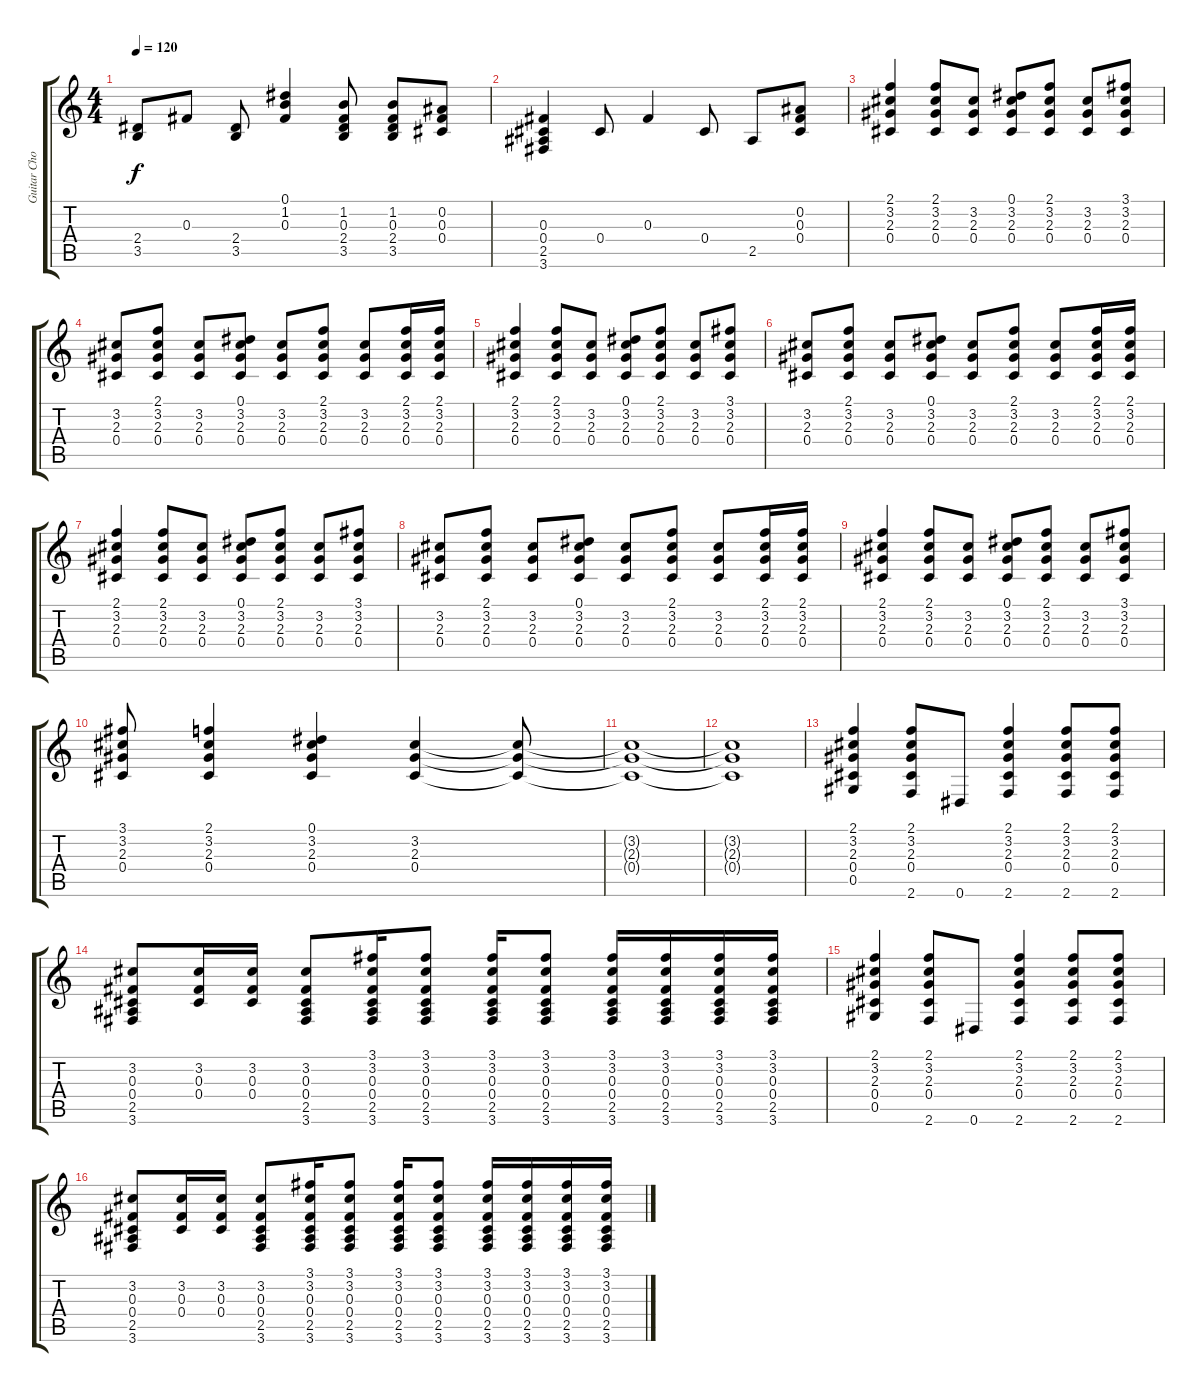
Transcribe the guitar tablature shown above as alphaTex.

\track ("Guitar Chorus (Duff)" "Guitar Cho") {instrument acousticguitarnylon}
\staff {score tabs}
\tuning (Eb4 Bb3 Gb3 Db3 Ab2 Eb2) {hide}
\ts (4 4)
\tempo 120
\clef g2
\ks c
(2.4 3.5).8{dy f} 0.3.8 (2.4 3.5).8 (0.1 1.2 0.3).4 (1.2 0.3 2.4 3.5).8 (1.2 0.3 2.4 3.5).8 (0.2 0.3 0.4).8 |
(0.3 0.4 2.5 3.6).4 0.4.8 0.3.4 0.4.8 2.5.8 (0.2 0.3 0.4).8 |
(2.1 3.2 2.3 0.4).4 (2.1 3.2 2.3 0.4).8 (3.2 2.3 0.4).8 (0.1 3.2 2.3 0.4).8 (2.1 3.2 2.3 0.4).8 (3.2 2.3 0.4).8 (3.1 3.2 2.3 0.4).8 |
(3.2 2.3 0.4).8 (2.1 3.2 2.3 0.4).8 (3.2 2.3 0.4).8 (0.1 3.2 2.3 0.4).8 (3.2 2.3 0.4).8 (2.1 3.2 2.3 0.4).8 (3.2 2.3 0.4).8 (2.1 3.2 2.3 0.4).16 (2.1 3.2 2.3 0.4).16 |
(2.1 3.2 2.3 0.4).4 (2.1 3.2 2.3 0.4).8 (3.2 2.3 0.4).8 (0.1 3.2 2.3 0.4).8 (2.1 3.2 2.3 0.4).8 (3.2 2.3 0.4).8 (3.1 3.2 2.3 0.4).8 |
(3.2 2.3 0.4).8 (2.1 3.2 2.3 0.4).8 (3.2 2.3 0.4).8 (0.1 3.2 2.3 0.4).8 (3.2 2.3 0.4).8 (2.1 3.2 2.3 0.4).8 (3.2 2.3 0.4).8 (2.1 3.2 2.3 0.4).16 (2.1 3.2 2.3 0.4).16 |
(2.1 3.2 2.3 0.4).4 (2.1 3.2 2.3 0.4).8 (3.2 2.3 0.4).8 (0.1 3.2 2.3 0.4).8 (2.1 3.2 2.3 0.4).8 (3.2 2.3 0.4).8 (3.1 3.2 2.3 0.4).8 |
(3.2 2.3 0.4).8 (2.1 3.2 2.3 0.4).8 (3.2 2.3 0.4).8 (0.1 3.2 2.3 0.4).8 (3.2 2.3 0.4).8 (2.1 3.2 2.3 0.4).8 (3.2 2.3 0.4).8 (2.1 3.2 2.3 0.4).16 (2.1 3.2 2.3 0.4).16 |
(2.1 3.2 2.3 0.4).4 (2.1 3.2 2.3 0.4).8 (3.2 2.3 0.4).8 (0.1 3.2 2.3 0.4).8 (2.1 3.2 2.3 0.4).8 (3.2 2.3 0.4).8 (3.1 3.2 2.3 0.4).8 |
(3.1 3.2 2.3 0.4).8 (2.1 3.2 2.3 0.4).4 (0.1 3.2 2.3 0.4).4 (3.2 2.3 0.4).4 (3.2{t} 2.3{t} 0.4{t}).8 |
(3.2{t} 2.3{t} 0.4{t}).1 |
(3.2{t} 2.3{t} 0.4{t}).1 |
(2.1 3.2 2.3 0.4 0.5).4 (2.1 3.2 2.3 0.4 2.6).8 0.6.8 (2.1 3.2 2.3 0.4 2.6).4 (2.1 3.2 2.3 0.4 2.6).8 (2.1 3.2 2.3 0.4 2.6).8 |
(3.2 0.3 0.4 2.5 3.6).8 (3.2 0.3 0.4).16 (3.2 0.3 0.4).16 (3.2 0.3 0.4 2.5 3.6).8 (3.1 3.2 0.3 0.4 2.5 3.6).16 (3.1 3.2 0.3 0.4 2.5 3.6).8 (3.1 3.2 0.3 0.4 2.5 3.6).16 (3.1 3.2 0.3 0.4 2.5 3.6).8 (3.1 3.2 0.3 0.4 2.5 3.6).16 (3.1 3.2 0.3 0.4 2.5 3.6).16 (3.1 3.2 0.3 0.4 2.5 3.6).16 (3.1 3.2 0.3 0.4 2.5 3.6).16 |
(2.1 3.2 2.3 0.4 0.5).4 (2.1 3.2 2.3 0.4 2.6).8 0.6.8 (2.1 3.2 2.3 0.4 2.6).4 (2.1 3.2 2.3 0.4 2.6).8 (2.1 3.2 2.3 0.4 2.6).8 |
(3.2 0.3 0.4 2.5 3.6).8 (3.2 0.3 0.4).16 (3.2 0.3 0.4).16 (3.2 0.3 0.4 2.5 3.6).8 (3.1 3.2 0.3 0.4 2.5 3.6).16 (3.1 3.2 0.3 0.4 2.5 3.6).8 (3.1 3.2 0.3 0.4 2.5 3.6).16 (3.1 3.2 0.3 0.4 2.5 3.6).8 (3.1 3.2 0.3 0.4 2.5 3.6).16 (3.1 3.2 0.3 0.4 2.5 3.6).16 (3.1 3.2 0.3 0.4 2.5 3.6).16 (3.1 3.2 0.3 0.4 2.5 3.6).16
